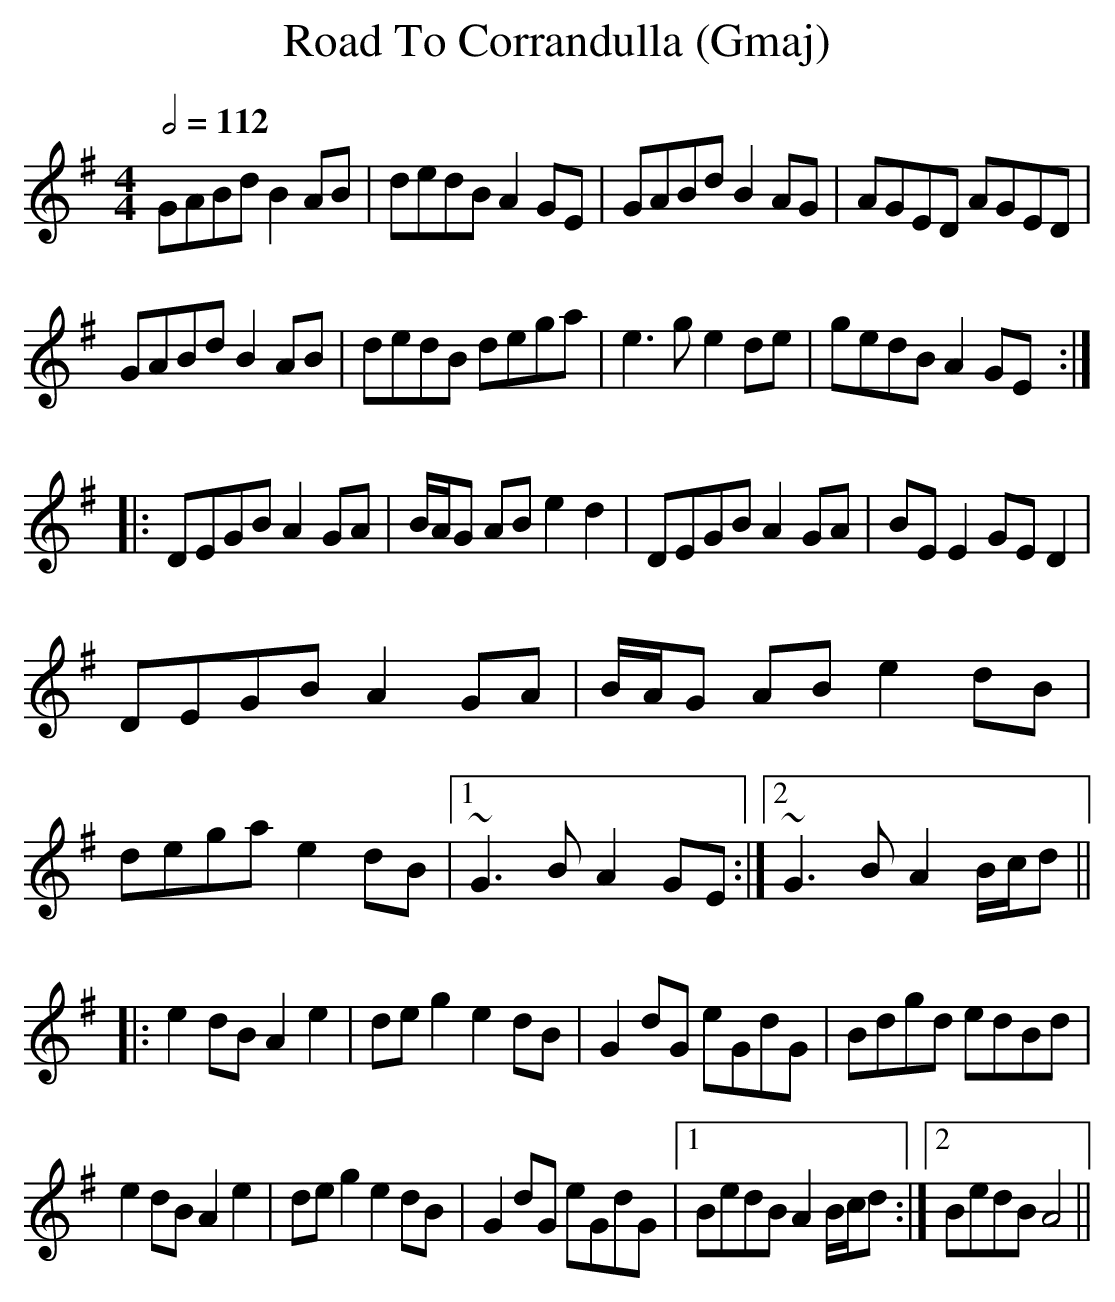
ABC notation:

X:1
T:Road To Corrandulla (Gmaj) %3
Q:1/2=112
M:4/4
L:1/8
K:Gmaj
GABd B2AB|dedB A2GE|GABd B2AG|AGED AGED|
GABd B2AB|dedB dega|e3g e2de|gedB A2GE:|
|:DEGB A2GA|B/A/G AB e2d2|DEGB A2GA|BEE2 GED2|
DEGB A2GA|B/A/G AB e2dB|dega e2dB|1~G3B A2GE:|2~G3B A2 B/c/d||
|:e2dB A2e2|deg2 e2dB|G2dG eGdG|Bdgd edBd|
e2dB A2e2|deg2 e2dB|G2dG eGdG|1BedB A2 B/c/d:|2BedB A4||
